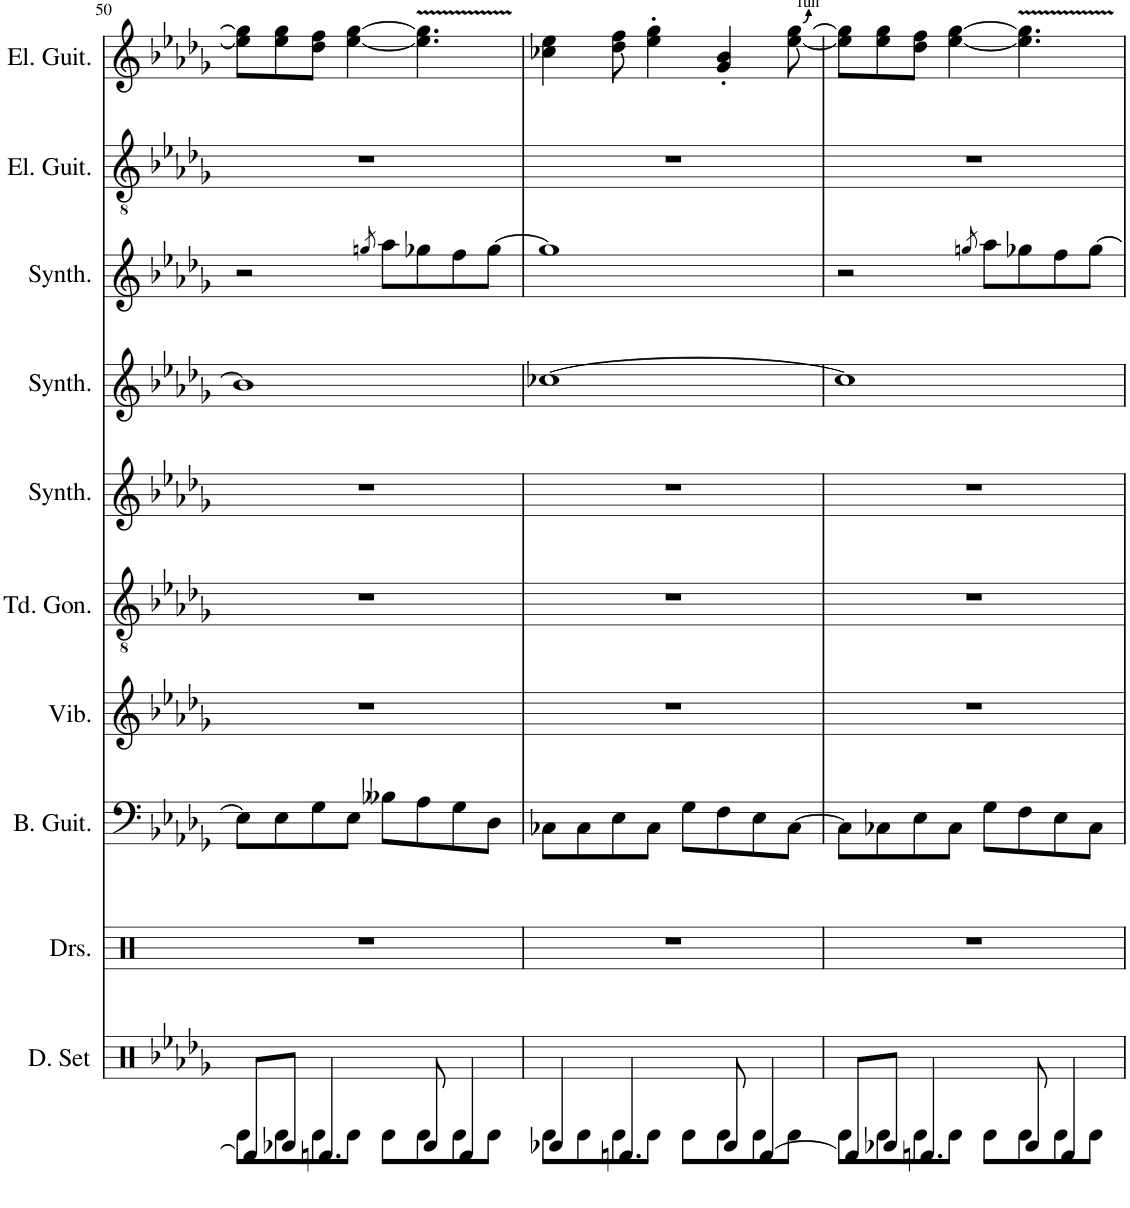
**kern	**kern	**kern	**kern	**kern	**kern	**kern	**kern	**kern	**kern
*part10	*part9	*part8	*part7	*part6	*part5	*part4	*part3	*part2	*part1
*staff10	*staff9	*staff8	*staff7	*staff6	*staff5	*staff4	*staff3	*staff2	*staff1
*I"ドラムセット	*I"Drumset	*I"Bass Guitar	*I"ビブラフォン	*I"チューンドゴング	*I"正弦波	*I"ストリング シンセサイザー	*I"ブラス シンセサイザー	*I"エレキギター	*I"エレキギター
*	*I'Drs.	*I'B. Guit.	*	*	*	*	*	*	*
!!LO:PB:g=z
*clefX	*clefX	*clefF4	*clefG2	*clefGv2	*clefG2	*clefG2	*clefG2	*clefGv2	*clefG2
*	*	*Trd7c12	*	*	*	*	*	*	*
*k[b-e-a-d-g-]	*k[]	*k[b-e-a-d-g-]	*k[b-e-a-d-g-]	*k[b-e-a-d-g-]	*k[b-e-a-d-g-]	*k[b-e-a-d-g-]	*k[b-e-a-d-g-]	*k[b-e-a-d-g-]	*k[b-e-a-d-g-]
*M4/4	*M4/4	*M4/4	*M4/4	*M4/4	*M4/4	*M4/4	*M4/4	*M4/4	*M4/4
=50	=50	=50	=50	=50	=50	=50	=50	=50	=50
*^	*	*	*	*	*	*	*	*	*
8DD/L]	8AA\L	1r	8E-\L]	1r	1r	1r	1b-]	2r	1r	8ee-\] 8gg-\]L
8FF-X/J	8AA\	.	8E-\	.	.	.	.	.	.	8ee-\ 8gg-\
4.DDn/	8AA\	.	8G-\	.	.	.	.	.	.	8dd-\ 8ff\J
.	8AA\J	.	8E-\J	.	.	.	.	.	.	[4ee-\ [4gg-\
.	.	.	.	.	.	.	.	8qggn/	.	.
.	8AA\L	.	8B--X\L	.	.	.	.	8aa-\L	.	.
8FF/	8AA\	.	8A-\	.	.	.	.	8gg-X\	.	4.ee-\] 4.gg-\]
4DD/	8AA\	.	8G-\	.	.	.	.	8ff\	.	.
.	8AA\J	.	8D-\J	.	.	.	.	[8gg-\J	.	.
=51	=51	=51	=51	=51	=51	=51	=51	=51	=51	=51
4FF-X/	8AA\L	1r	8C-X\L	1r	1r	1r	[1cc-X	1gg-]	1r	4cc-X\ 4ee-\
.	8AA\	.	8C-\	.	.	.	.	.	.	.
4.DDn/	8AA\	.	8E-\	.	.	.	.	.	.	8dd-\ 8ff\
.	8AA\J	.	8C-\J	.	.	.	.	.	.	4ee-\' 4gg-\'
.	8AA\L	.	8G-\L	.	.	.	.	.	.	.
8FF/	8AA\	.	8F\	.	.	.	.	.	.	4g-/' 4b-/'
[4DD/	8AA\	.	8E-\	.	.	.	.	.	.	.
.	8AA\J	.	[8C-\J	.	.	.	.	.	.	[8ee-\ [8gg-\
=52	=52	=52	=52	=52	=52	=52	=52	=52	=52	=52
8DD/L]	8AA\L	1r	8C-\L]	1r	1r	1r	1cc-]	2r	1r	8ee-\] 8gg-\]L
8FF-X/J	8AA\	.	8C-X\	.	.	.	.	.	.	8ee-\ 8gg-\
4.DDn/	8AA\	.	8E-\	.	.	.	.	.	.	8dd-\ 8ff\J
.	8AA\J	.	8C-\J	.	.	.	.	.	.	[4ee-\ [4gg-\
.	.	.	.	.	.	.	.	8qggn/	.	.
.	8AA\L	.	8G-\L	.	.	.	.	8aa-\L	.	.
8FF/	8AA\	.	8F\	.	.	.	.	8gg-X\	.	4.ee-\] 4.gg-\]
4DD/	8AA\	.	8E-\	.	.	.	.	8ff\	.	.
.	8AA\J	.	8C-\J	.	.	.	.	[8gg-\J	.	.
*v	*v	*	*	*	*	*	*	*	*	*
=	=	=	=	=	=	=	=	=	=
*-	*-	*-	*-	*-	*-	*-	*-	*-	*-
